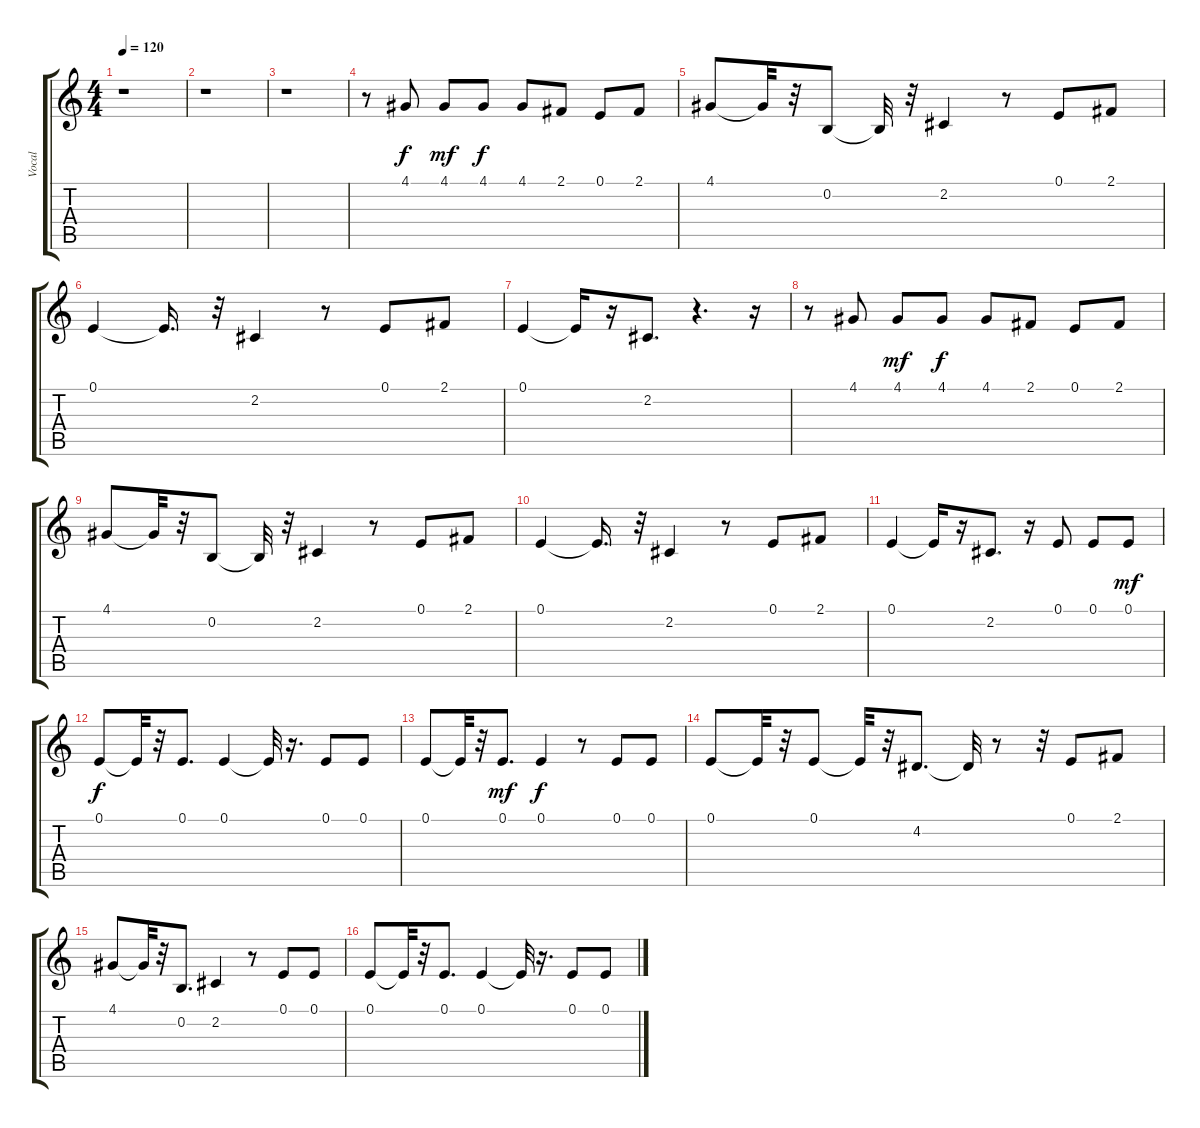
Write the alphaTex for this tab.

\track ("Vocal     " "Vocal     ") {instrument altosax}
\staff {score tabs}
\tuning (E4 B3 G3 D3 A2 E2) {hide}
\ts (4 4)
\tempo 120
\clef g2
\ks c
r.1{dy f} |
r.1 |
r.1 |
r.8 4.1.8 4.1.8{dy mf} 4.1.8{dy f} 4.1.8 2.1.8 0.1.8 2.1.8 |
4.1.8 4.1{t}.32 r.32 0.2.8 0.2{t}.32 r.32 2.2.4 r.8 0.1.8 2.1.8 |
0.1.4 0.1{t}.16{d} r.32 2.2.4 r.8 0.1.8 2.1.8 |
0.1.4 0.1{t}.16 r.16 2.2.8{d} r.4{d} r.16 |
r.8 4.1.8 4.1.8{dy mf} 4.1.8{dy f} 4.1.8 2.1.8 0.1.8 2.1.8 |
4.1.8 4.1{t}.32 r.32 0.2.8 0.2{t}.32 r.32 2.2.4 r.8 0.1.8 2.1.8 |
0.1.4 0.1{t}.16{d} r.32 2.2.4 r.8 0.1.8 2.1.8 |
0.1.4 0.1{t}.16 r.16 2.2.8{d} r.16 0.1.8 0.1.8 0.1.8{dy mf} |
0.1.8{dy f} 0.1{t}.32 r.32 0.1.8{d} 0.1.4 0.1{t}.32 r.16{d} 0.1.8 0.1.8 |
0.1.8 0.1{t}.32 r.32 0.1.8{d dy mf} 0.1.4{dy f} r.8 0.1.8 0.1.8 |
0.1.8 0.1{t}.32 r.32 0.1.8 0.1{t}.32 r.32 4.2.8{d} 4.2{t}.32 r.8 r.32 0.1.8 2.1.8 |
4.1.8 4.1{t}.32 r.32 0.2.8{d} 2.2.4 r.8 0.1.8 0.1.8 |
0.1.8 0.1{t}.32 r.32 0.1.8{d} 0.1.4 0.1{t}.32 r.16{d} 0.1.8 0.1.8
